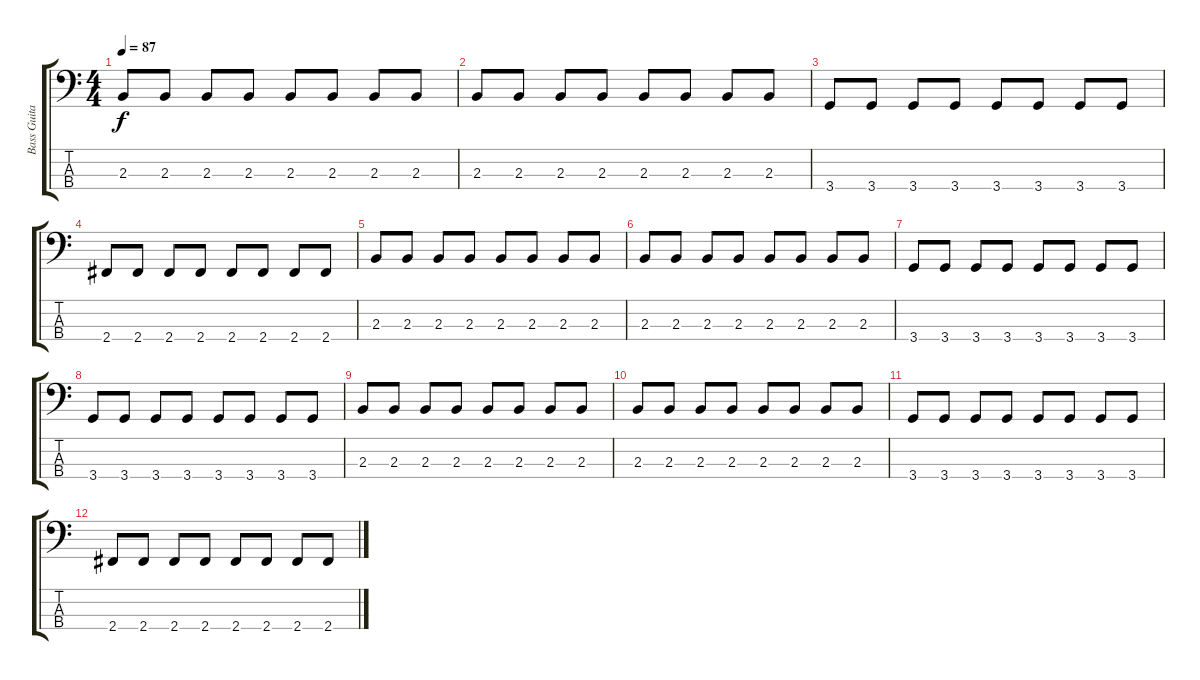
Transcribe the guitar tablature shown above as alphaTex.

\track ("Bass Guitar" "Bass Guita") {instrument electricbassfinger}
\staff {score tabs}
\tuning (G2 D2 A1 E1) {hide}
\ts (4 4)
\tempo 87
\clef f4
\ks c
2.3.8{dy f} 2.3.8 2.3.8 2.3.8 2.3.8 2.3.8 2.3.8 2.3.8 |
2.3.8 2.3.8 2.3.8 2.3.8 2.3.8 2.3.8 2.3.8 2.3.8 |
3.4.8 3.4.8 3.4.8 3.4.8 3.4.8 3.4.8 3.4.8 3.4.8 |
2.4.8 2.4.8 2.4.8 2.4.8 2.4.8 2.4.8 2.4.8 2.4.8 |
2.3.8 2.3.8 2.3.8 2.3.8 2.3.8 2.3.8 2.3.8 2.3.8 |
2.3.8 2.3.8 2.3.8 2.3.8 2.3.8 2.3.8 2.3.8 2.3.8 |
3.4.8 3.4.8 3.4.8 3.4.8 3.4.8 3.4.8 3.4.8 3.4.8 |
3.4.8 3.4.8 3.4.8 3.4.8 3.4.8 3.4.8 3.4.8 3.4.8 |
2.3.8 2.3.8 2.3.8 2.3.8 2.3.8 2.3.8 2.3.8 2.3.8 |
2.3.8 2.3.8 2.3.8 2.3.8 2.3.8 2.3.8 2.3.8 2.3.8 |
3.4.8 3.4.8 3.4.8 3.4.8 3.4.8 3.4.8 3.4.8 3.4.8 |
2.4.8 2.4.8 2.4.8 2.4.8 2.4.8 2.4.8 2.4.8 2.4.8
